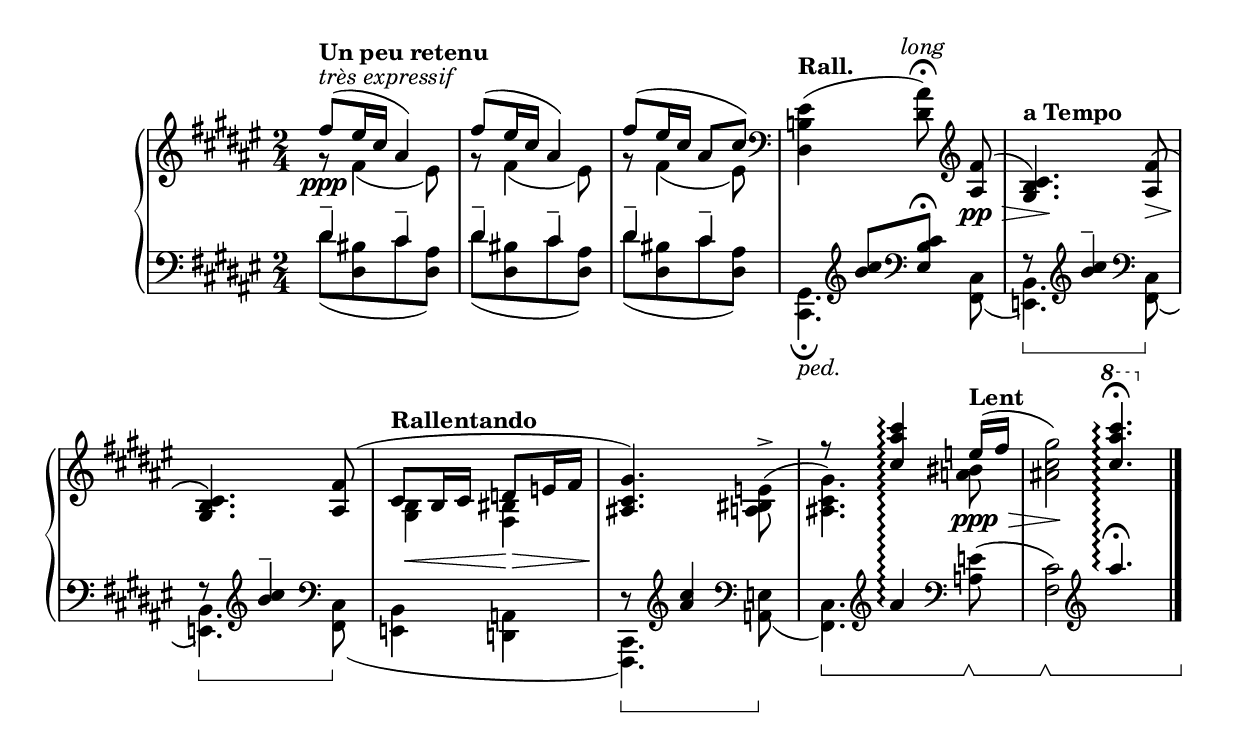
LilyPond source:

%% DO NOT EDIT this file manually; it is automatically
%% generated from LSR http://lsr.dsi.unimi.it
%% Make any changes in LSR itself, or in Documentation/snippets/new/ ,
%% and then run scripts/auxiliar/makelsr.py
%%
%% This file is in the public domain.
\version "2.14.2"

\header {
  lsrtags = "headword"

  texidoc = "
Keyboard headword

"
  doctitle = "Keyboard headword"
} % begin verbatim

% M. Ravel, Sonatine (1905)
% First movement
\include "english.ly"

\layout {
  \context {
    \Score
    \remove "Bar_number_engraver"
  }
}

fermataLong = \markup {
  \override #'(direction . 1)
  \override #'(baseline-skip . 2) {
    \dir-column {
      \musicglyph #"scripts.ufermata"
      \text \italic \center-align long
    }
  }
}

\new PianoStaff <<
  \set PianoStaff.connectArpeggios = ##t
  \new Staff {
    \time 2/4
    \key fs \major
    <<
      \new Voice {
        \voiceOne
        fs''8 ( ^\markup {
          \override #'(baseline-skip . 2.4) \column {
            \line \bold { Un peu retenu }
            \line \italic { très expressif }
          }
        }
        es''16
        cs''16
        as'4 )
        |
        fs''8 (
        es''16
        cs''16
        as'4 )
        |
        fs''8 (
        es''16
        cs''16
        as'8
        cs''8 )
        |
      }
      \new Voice {
        \voiceTwo
        gs'8\rest \ppp
        fs'4 (
        es'8 )
        |
        gs'8\rest
        fs'4 (
        es'8 )
        |
        gs'8\rest
        fs'4 (
        es'8 )
        |
      }
    >>
    \clef bass
    <ds b! es'>4 ( ^ \markup \bold { Rall. }
    \override Script #'stencil = #(lambda (grob)
      (grob-interpret-markup grob fermataLong))
    <ds' as'>8 ) \fermata
    \noBeam
    \clef treble
    \slurUp
    \once \override Hairpin #'to-barline = ##f
    <as fs'>8 ( \pp \>
    |
    <gs b cs'>4. \! ) ^\markup \bold { a Tempo }
    \slurUp
    <as fs'>8 ^\( \>
    |
    <gs b cs'>4. \! \)
    <<
      \new Voice {
        \voiceOne
        <as fs'>8 (
        |
        cs'8 ^\markup \bold { Rallentando }
        b16
        cs'16
        d'8
        e'16
        fs'16
        |
        <as! cs' gs'>4. )
        s8
        |
        r8
        <cs'' as'' cs'''>4 \arpeggio
        e''16 ( ^\markup \bold { Lent }
        fs''16
        |
        \voiceTwo
        <as'! cs'' gs''>2 )
        |
      }
      \new Voice {
        \voiceTwo
        s8
        |
        <gs b>4 \<
        <fs bs>4 \>
        |
        s4. \!
        \slurUp
        \once \override Script #'direction = #UP
        <a bs e'>8 ( \accent
        |
        <as! cs' gs'>4. )
        \once \override Hairpin #'to-barline = ##f
        <a' bs'>8 \ppp \>
        |
        s8 \!
        \stemDown
        \once \override Script #'direction = #UP
        \ottava #1
        \voiceOne
        \once \override PianoStaff.Arpeggio #'padding = #0.8
        <cs''' as''' cs''''>4. \arpeggio \fermata
        \ottava #0
        \bar "|."
      }
    >>
  }
  \new Staff <<
    \set Staff.pedalSustainStyle = #'bracket
    \key fs \major
    \clef bass
    \new Voice {
      \voiceOne
      ds'4 \tenuto
      cs'4 \tenuto
      |
      ds'4 \tenuto
      cs'4 \tenuto
      |
      ds'4 \tenuto
      cs'4 \tenuto
      |
      s8
      \clef treble
      <b' cs''>8 [
      \clef bass
      <es b cs'>8 \fermata ]
      s8
      |
      fs8\rest
      \clef treble
      <b' cs''>4 \tenuto
      s8
      |
      fs8\rest
      \clef treble
      <b' cs''>4 \tenuto
      s8
      |
      s2
      |
      ds8\rest
      \clef treble
      <as' cs''>4
      \clef bass
      s8
      |
      s8
      \clef treble
      <as'>4 \arpeggio
      \clef bass
      s8
      |
      s8
      \clef treble
      <as''>4. \arpeggio \fermata
      |
    }
    \new Voice {
      \voiceTwo
      ds'8 [ (
      < ds bs >8
      cs'8
      < ds as >8 ] )
      |
      ds'8 [ (
      < ds bs >8
      cs'8
      < ds as >8 ] )
      |
      ds'8 [ (
      < ds bs >8
      cs'8
      < ds as >8 ] )
      |
      \once \override Script #'outside-staff-priority = #100
      \once \override TextScript #'outside-staff-priority = #500
      <cs, gs,>4. \fermata _\markup \italic { ped. }
      <fs, cs>8 (
      |
      <e, b,>4. ) \sustainOn
      \clef bass
      <fs, cs>8 \( \sustainOff
      |
      <e, b,>4. \) \sustainOn
      \clef bass
      <fs, cs>8 ( \sustainOff
      |
      <e, b,>4
      <d, a,>4
      |
      <fs,, cs,>4. ) \sustainOn
      <a, e>8 ( \sustainOff
      |
      <fs, cs>4. ) \sustainOn
      \slurUp
      <a e'>8 ( \sustainOff \sustainOn
      |
      <fs cs'>2 ) \sustainOff \sustainOn
      |
    }
  >>
>>
